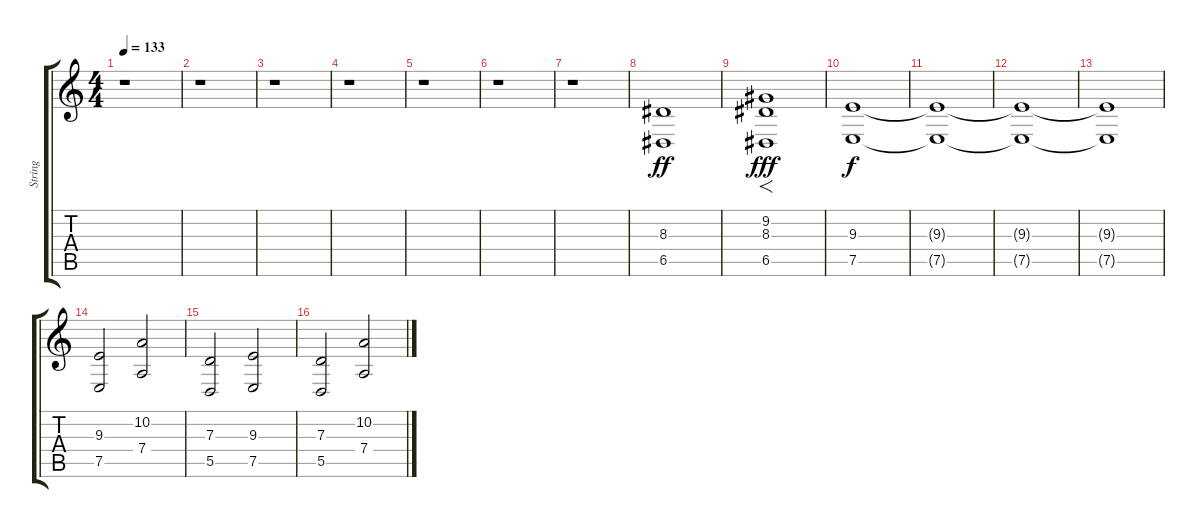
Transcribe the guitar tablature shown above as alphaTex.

\track ("String" "String") {instrument stringensemble2}
\staff {score tabs}
\tuning (E4 B3 G3 D3 A2 E2) {hide}
\ts (4 4)
\tempo 133
\clef g2
\ks c
r.1{dy f} |
r.1 |
r.1 |
r.1 |
r.1 |
r.1 |
r.1 |
(8.3 6.5).1{dy ff} |
(9.2 8.3 6.5).1{f dy fff} |
(9.3 7.5).1{dy f} |
(9.3{t} 7.5{t}).1 |
(9.3{t} 7.5{t}).1 |
(9.3{t} 7.5{t}).1 |
(9.3 7.5).2 (10.2 7.4).2 |
(7.3 5.5).2 (9.3 7.5).2 |
(7.3 5.5).2 (10.2 7.4).2
